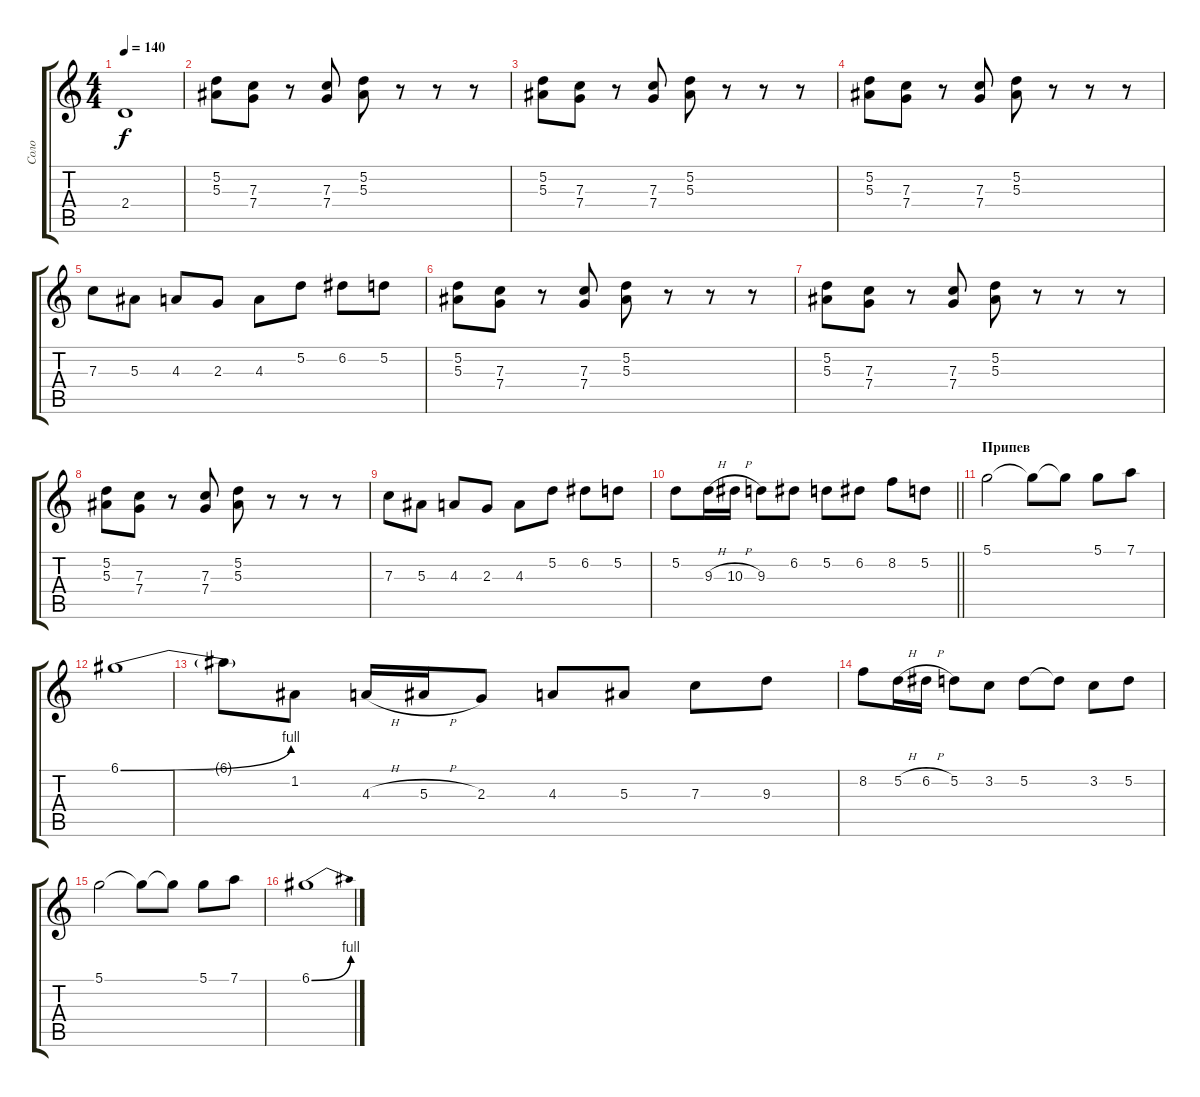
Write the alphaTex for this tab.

\track ("Соло" "Соло") {instrument distortionguitar}
\staff {score tabs}
\tuning (D4 A3 F3 C3 G2 D2) {hide}
\ts (4 4)
\tempo 140
\clef g2
\ks c
2.4.1{dy f} |
(5.2 5.3).8 (7.3 7.4).8 r.8 (7.3 7.4).8 (5.2 5.3).8 r.8 r.8 r.8 |
(5.2 5.3).8 (7.3 7.4).8 r.8 (7.3 7.4).8 (5.2 5.3).8 r.8 r.8 r.8 |
(5.2 5.3).8 (7.3 7.4).8 r.8 (7.3 7.4).8 (5.2 5.3).8 r.8 r.8 r.8 |
7.3.8 5.3.8 4.3.8 2.3.8 4.3.8 5.2.8 6.2.8 5.2.8 |
(5.2 5.3).8 (7.3 7.4).8 r.8 (7.3 7.4).8 (5.2 5.3).8 r.8 r.8 r.8 |
(5.2 5.3).8 (7.3 7.4).8 r.8 (7.3 7.4).8 (5.2 5.3).8 r.8 r.8 r.8 |
(5.2 5.3).8 (7.3 7.4).8 r.8 (7.3 7.4).8 (5.2 5.3).8 r.8 r.8 r.8 |
7.3.8 5.3.8 4.3.8 2.3.8 4.3.8 5.2.8 6.2.8 5.2.8 |
\barLineRight lightlight
5.2.8 9.3{h}.16 10.3{h}.16 9.3.8 6.2.8 5.2.8 6.2.8 8.2.8 5.2.8 |
\section ("" "Припев")
5.1.2 5.1{t}.8 5.1{t}.8 5.1.8 7.1.8 |
6.1{be (bend 0 0 60 4)}.1 |
6.1{t}.8 1.2.8 4.3{h}.16 5.3{h}.16 2.3.8 4.3.8 5.3.8 7.3.8 9.3.8 |
8.2.8 5.2{h}.16 6.2{h}.16 5.2.8 3.2.8 5.2.8 5.2{t}.8 3.2.8 5.2.8 |
5.1.2 5.1{t}.8 5.1{t}.8 5.1.8 7.1.8 |
6.1{be (bend 0 0 60 4)}.1
